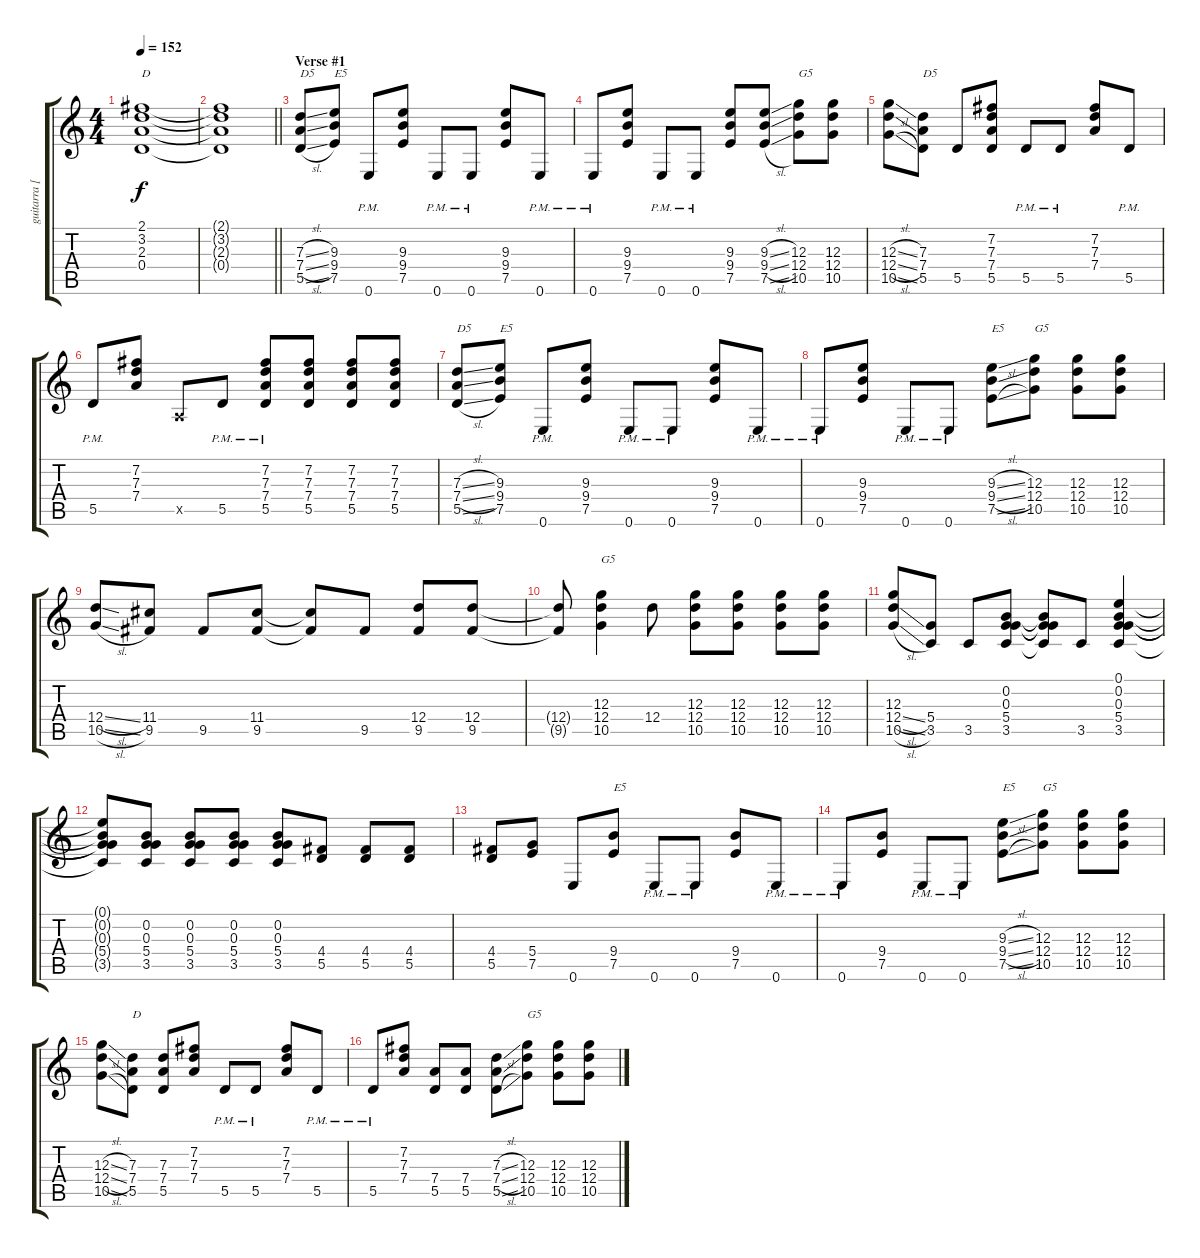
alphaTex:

\track ("guitarra [ritmica]" "guitarra [") {instrument distortionguitar}
\staff {score tabs}
\tuning (E4 B3 G3 D3 A2 E2) {hide}
\ts (4 4)
\tempo 152
\clef g2
\ks c
(2.1 3.2 2.3 0.4).1{txt "D" dy f} |
\barLineRight lightlight
(2.1{t} 3.2{t} 2.3{t} 0.4{t}).1 |
\section ("" "Verse #1")
(7.3{sl} 7.4{sl} 5.5{sl}).8{txt "D5"} (9.3 9.4 7.5).8{txt "E5"} 0.6{pm}.8 (9.3 9.4 7.5).8 0.6{pm}.8 0.6{pm}.8 (9.3 9.4 7.5).8 0.6{pm}.8 |
0.6{pm}.8 (9.3 9.4 7.5).8 0.6{pm}.8 0.6{pm}.8 (9.3 9.4 7.5).8 (9.3{sl} 9.4{sl} 7.5{sl}).8 (12.3 12.4 10.5).8{txt "G5"} (12.3 12.4 10.5).8 |
(12.3{sl} 12.4{sl} 10.5{sl}).8 (7.3 7.4 5.5).8{txt "D5"} 5.5.8 (7.2 7.3 7.4 5.5).8 5.5{pm}.8 5.5{pm}.8 (7.2 7.3 7.4).8 5.5{pm}.8 |
5.5{pm}.8 (7.2 7.3 7.4).8 0.5{x}.8 5.5{pm}.8 (7.2 7.3 7.4 5.5{pm}).8 (7.2 7.3 7.4 5.5).8 (7.2 7.3 7.4 5.5).8 (7.2 7.3 7.4 5.5).8 |
(7.3{sl} 7.4{sl} 5.5{sl}).8{txt "D5"} (9.3 9.4 7.5).8{txt "E5"} 0.6{pm}.8 (9.3 9.4 7.5).8 0.6{pm}.8 0.6{pm}.8 (9.3 9.4 7.5).8 0.6{pm}.8 |
0.6{pm}.8 (9.3 9.4 7.5).8 0.6{pm}.8 0.6{pm}.8 (9.3{sl} 9.4{sl} 7.5{sl}).8{txt "E5"} (12.3 12.4 10.5).8{txt "G5"} (12.3 12.4 10.5).8 (12.3 12.4 10.5).8 |
(12.4{sl} 10.5{sl}).8 (11.4 9.5).8 9.5.8 (11.4 9.5).8 (11.4{t} 9.5{t}).8 9.5.8 (12.4 9.5).8 (12.4 9.5).8 |
(12.4{t} 9.5{t}).8 (12.3 12.4 10.5).4{txt "G5"} 12.4.8 (12.3 12.4 10.5).8 (12.3 12.4 10.5).8 (12.3 12.4 10.5).8 (12.3 12.4 10.5).8 |
(12.3 12.4{sl} 10.5{sl}).8 (5.4 3.5).8 3.5.8 (0.2 0.3 5.4 3.5).8 (0.2{t} 0.3{t} 5.4{t} 3.5{t}).8 3.5.8 (0.1 0.2 0.3 5.4 3.5).4 |
(0.1{t} 0.2{t} 0.3{t} 5.4{t} 3.5{t}).8 (0.2 0.3 5.4 3.5).8 (0.2 0.3 5.4 3.5).8 (0.2 0.3 5.4 3.5).8 (0.2 0.3 5.4 3.5).8 (4.4 5.5).8 (4.4 5.5).8 (4.4 5.5).8 |
(4.4 5.5).8 (5.4 7.5).8 0.6.8 (9.4 7.5).8{txt "E5"} 0.6{pm}.8 0.6{pm}.8 (9.4 7.5).8 0.6{pm}.8 |
0.6{pm}.8 (9.4 7.5).8 0.6{pm}.8 0.6{pm}.8 (9.3{sl} 9.4{sl} 7.5{sl}).8{txt "E5"} (12.3 12.4 10.5).8{txt "G5"} (12.3 12.4 10.5).8 (12.3 12.4 10.5).8 |
(12.3{sl} 12.4{sl} 10.5{sl}).8 (7.3 7.4 5.5).8{txt "D"} (7.3 7.4 5.5).8 (7.2 7.3 7.4).8 5.5{pm}.8 5.5{pm}.8 (7.2 7.3 7.4).8 5.5{pm}.8 |
5.5{pm}.8 (7.2 7.3 7.4).8 (7.4 5.5).8 (7.4 5.5).8 (7.3{sl} 7.4{sl} 5.5{sl}).8 (12.3 12.4 10.5).8{txt "G5"} (12.3 12.4 10.5).8 (12.3 12.4 10.5).8
